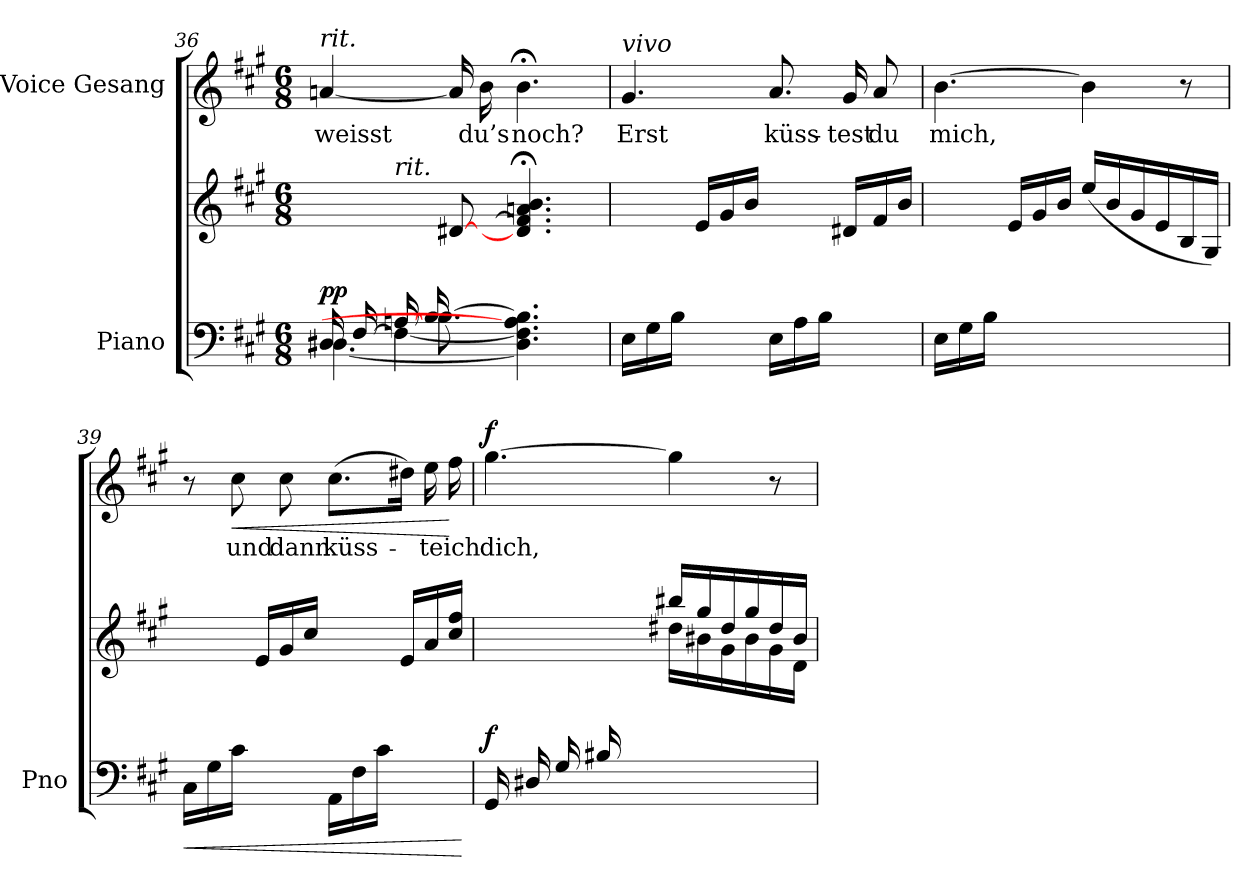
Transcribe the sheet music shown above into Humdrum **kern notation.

**kern	**kern	**dynam	**kern	**text	**dynam
*part2	*part2	*part2	*part1	*part1	*part1
*staff3	*staff2	*staff2/3	*staff1	*staff1	*staff1
*I"Piano	*	*	*I"Voice Gesang	*	*
*I'Pno	*	*	*	*	*
*clefF4	*clefG2	*	*clefG2	*	*
*k[f#c#g#]	*k[f#c#g#]	*	*k[f#c#g#]	*	*
*M6/8	*M6/8	*	*M6/8	*	*
=36	=36	=36	=36	=36	=36
*^	*^	*	*	*	*
*	*^	*	*	*	*	*	*
*	*	*^	*	*	*	*	*	*
!	!	!	!	!	!	!	!LO:TX:i:t=rit.	!	!
!	!	!	!	!	!	!LO:DY:b	!	!	!
*	*	*	*	*	*^	*	*	*	*
(16D#X/LL	[<4.D#\	8.ryy	8ryy	4ryy	4ryy	8ryy	pp	[4an/	weisst	.
[<16F#/	.	.	.	.	.	.	.	.	.	.
!	!	!	!	!	!	!LO:TX:i:t=rit.	!	!	!	!
[<16An/	.	.	4F#\_	.	.	2ryy	.	.	.	.
16B/	.	[>8.B\	.	.	.	.	.	.	.	.
2ryy	.	.	.	[16d#j\	8d#/	.	.	16a/]	.	.
.	.	.	.	[16f#\JJ	.	.	.	16b\	du’s	.
.	4.D#\] 4.F#\] 4.A\] 4.B\]	4.ryy	4.ryy	4.d#/];< 4.f#/];< 4.an/;< 4.b/;<)	4.ryy	.	.	4.b;<\	noch?	.
.	.	.	.	.	.	8ryy	.	.	.	.
=37	=37	=37	=37	=37	=37	=37	=37	=37	=37	=37
!	!	!	!	!	!	!	!	!LO:TX:i:t=vivo	!	!
!	!	!	!	!LO:TX:i:t=vivo	!	!	!	!	!	!
*	*v	*v	*v	*	*	*	*	*	*	*
*	*	*v	*v	*v	*	*	*	*
(16E\LL	2.ryy	8.ryy	.	4.g#/	Erst	.
16G#\	.	.	.	.	.	.
16B\JJ	.	.	.	.	.	.
8.ryy	.	16e/LL	.	.	.	.
.	.	16g#/	.	.	.	.
.	.	16b/JJ)	.	.	.	.
(16E\LL	.	8.ryy	.	8.a/	küss-	.
16A\	.	.	.	.	.	.
16B\JJ	.	.	.	.	.	.
8.ryy	.	16d#X/LL	.	16g#/	-test	.
.	.	16f#/	.	8a/	du	.
.	.	16b/JJ)	.	.	.	.
=38	=38	=38	=38	=38	=38	=38
(16E\LL	2.ryy	8.ryy	.	[4.b\	mich,	.
16G#\	.	.	.	.	.	.
16B\JJ	.	.	.	.	.	.
2ryy	.	16e/LL	.	.	.	.
.	.	16g#/	.	.	.	.
.	.	16b/JJ)	.	.	.	.
.	.	(>16ee/LL	.	4b\]	.	.
.	.	16b/	.	.	.	.
.	.	16g#/	.	.	.	.
.	.	16e/	.	.	.	.
.	.	16B/	.	8r	.	.
16ryy	.	16G#/JJ)	.	.	.	.
=39	=39	=39	=39	=39	=39	=39
!	!	!	!LO:HP:b=2	!	!	!
(16C#\LL	2.ryy	8.ryy	<	8r	.	.
16G#\	.	.	.	.	.	.
!	!	!	!	!	!	!LO:HP:b
16c#\JJ	.	.	.	8cc#\	und	<
8.ryy	.	16e/LL	.	.	.	.
.	.	16g#/	.	8cc#\	dann	.
.	.	16cc#/JJ)	.	.	.	.
(16AA\LL	.	8.ryy	.	(8.cc#\L	küss-	.
16F#\	.	.	.	.	.	.
16c#\JJ	.	.	.	.	.	.
8.ryy	.	16e/LL	.	16dd#X\Jk)	.	.
.	.	16a/	.	16ee\	-te	.
.	.	16cc#/ 16ff#/JJ)	.	16ff#\	ich	[
*v	*v	*	*	*	*	*
.	.	[	.	.	.
=40	=40	=40	=40	=40	=40
*	*^	*	*	*	*
!	!	!	!LO:DY:b	!	!	!LO:DY:a
(<16GG#/LL	4.ryy	4ryy	f	[4.gg#\	dich,	f
16D#X/	.	.	.	.	.	.
16G#/	.	.	.	.	.	.
16B#X/	.	.	.	.	.	.
2ryy	.	16d#X\	.	.	.	.
.	.	16g#\JJ)	.	.	.	.
.	16bb#X/LL	16dd#X\LL	.	4gg#\]	.	.
.	16gg#/	16b#j\	.	.	.	.
.	16dd#/	16g#\	.	.	.	.
.	16gg#/	16b#\	.	.	.	.
.	16dd#/	16g#\	.	8r	.	.
.	16b#/JJ	16d#\JJ	.	.	.	.
*	*v	*v	*	*	*	*
=	=	=	=	=	=
*-	*-	*-	*-	*-	*-
